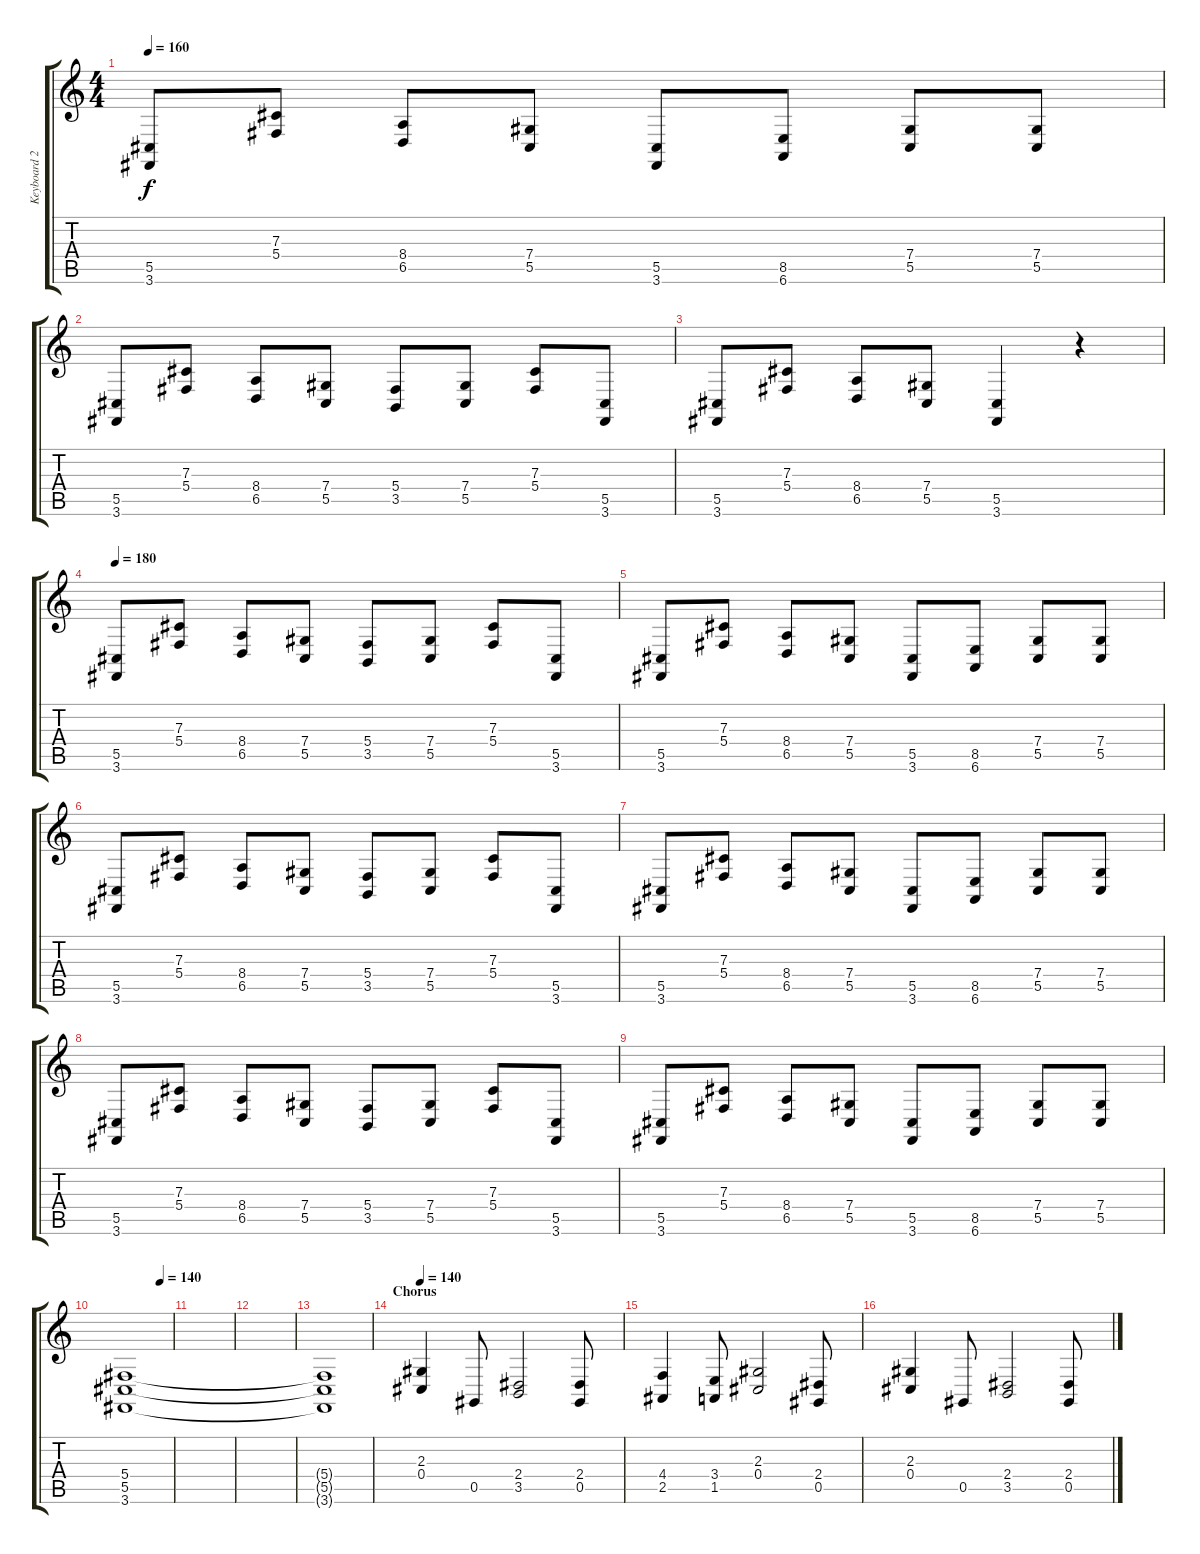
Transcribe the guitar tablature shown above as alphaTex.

\track ("Keyboard 2" "Keyboard 2") {instrument pad1newage}
\staff {score tabs}
\tuning (Eb4 Bb3 Gb3 Db3 Ab2 Eb2) {hide}
\ts (4 4)
\tempo 160
\clef g2
\ks c
(5.5 3.6).8{dy f} (7.3 5.4).8 (8.4 6.5).8 (7.4 5.5).8 (5.5 3.6).8 (8.5 6.6).8 (7.4 5.5).8 (7.4 5.5).8 |
(5.5 3.6).8 (7.3 5.4).8 (8.4 6.5).8 (7.4 5.5).8 (5.4 3.5).8 (7.4 5.5).8 (7.3 5.4).8 (5.5 3.6).8 |
(5.5 3.6).8 (7.3 5.4).8 (8.4 6.5).8 (7.4 5.5).8 (5.5 3.6).4 r.4 |
\tempo 180
(5.5 3.6).8 (7.3 5.4).8 (8.4 6.5).8 (7.4 5.5).8 (5.4 3.5).8 (7.4 5.5).8 (7.3 5.4).8 (5.5 3.6).8 |
(5.5 3.6).8 (7.3 5.4).8 (8.4 6.5).8 (7.4 5.5).8 (5.5 3.6).8 (8.5 6.6).8 (7.4 5.5).8 (7.4 5.5).8 |
(5.5 3.6).8 (7.3 5.4).8 (8.4 6.5).8 (7.4 5.5).8 (5.4 3.5).8 (7.4 5.5).8 (7.3 5.4).8 (5.5 3.6).8 |
(5.5 3.6).8 (7.3 5.4).8 (8.4 6.5).8 (7.4 5.5).8 (5.5 3.6).8 (8.5 6.6).8 (7.4 5.5).8 (7.4 5.5).8 |
(5.5 3.6).8 (7.3 5.4).8 (8.4 6.5).8 (7.4 5.5).8 (5.4 3.5).8 (7.4 5.5).8 (7.3 5.4).8 (5.5 3.6).8 |
(5.5 3.6).8 (7.3 5.4).8 (8.4 6.5).8 (7.4 5.5).8 (5.5 3.6).8 (8.5 6.6).8 (7.4 5.5).8 (7.4 5.5).8 |
\tempo (140 0.75)
(5.4 5.5 3.6).1 |
|
|
(5.4{t} 5.5{t} 3.6{t}).1 |
\section ("" "Chorus")
\tempo 140
(2.3 0.4).4 0.5.8 (2.4 3.5).2 (2.4 0.5).8 |
(4.4 2.5).4 (3.4 1.5).8 (2.3 0.4).2 (2.4 0.5).8 |
(2.3 0.4).4 0.5.8 (2.4 3.5).2 (2.4 0.5).8
